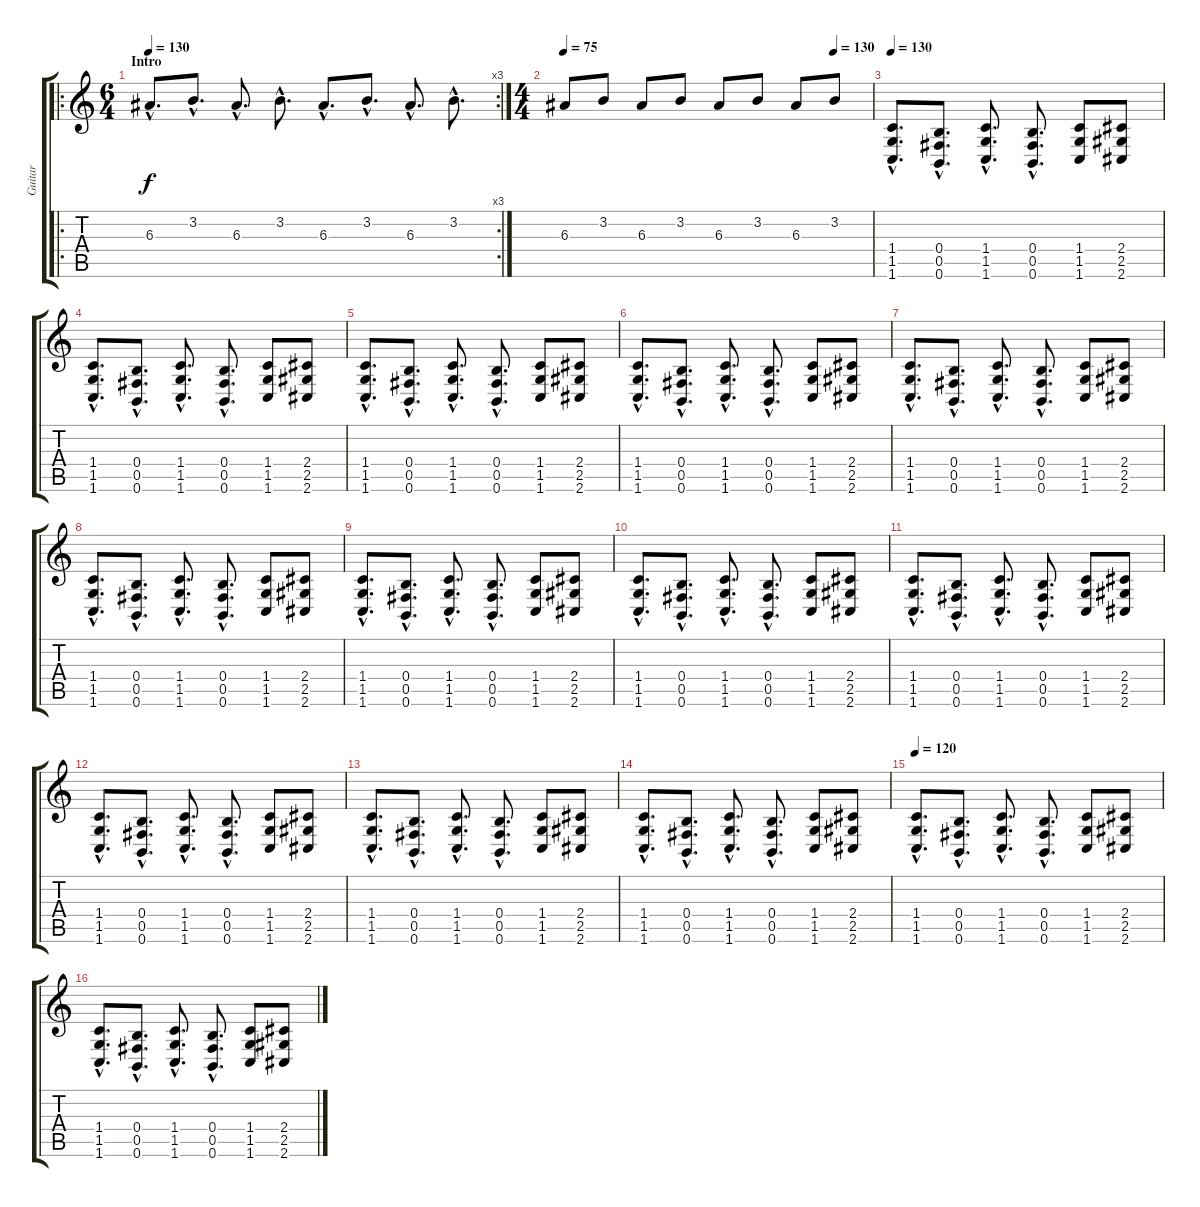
\track ("Guitar" "Guitar") {instrument distortionguitar}
\staff {score tabs}
\tuning (Db4 Ab3 E3 B2 Gb2 B1) {hide}
\ro
\rc 3
\ts (6 4)
\section ("" "Intro")
\tempo 130
\tempo 100
\tempo 130
\clef g2
\ks c
6.3{hac}.8{d dy f volume 8 instrument distortionguitar} 3.2{hac}.8{d} 6.3{hac}.8{d} 3.2{hac}.8{d} 6.3{hac}.8{d} 3.2{hac}.8{d} 6.3{hac}.8{d} 3.2{hac}.8{d} |
\ts (4 4)
\tempo 75
\tempo (130 0.875)
6.3.8{volume 9} 3.2.8 6.3.8 3.2.8 6.3.8 3.2.8 6.3.8 3.2.8 |
\tempo 130
(1.4{hac} 1.5{hac} 1.6{hac}).8{d volume 14} (0.4{hac} 0.5{hac} 0.6{hac}).8{d} (1.4{hac} 1.5{hac} 1.6{hac}).8{d} (0.4{hac} 0.5{hac} 0.6{hac}).8{d} (1.4 1.5 1.6).8 (2.4 2.5 2.6).8 |
(1.4{hac} 1.5{hac} 1.6{hac}).8{d} (0.4{hac} 0.5{hac} 0.6{hac}).8{d} (1.4{hac} 1.5{hac} 1.6{hac}).8{d} (0.4{hac} 0.5{hac} 0.6{hac}).8{d} (1.4 1.5 1.6).8 (2.4 2.5 2.6).8 |
(1.4{hac} 1.5{hac} 1.6{hac}).8{d} (0.4{hac} 0.5{hac} 0.6{hac}).8{d} (1.4{hac} 1.5{hac} 1.6{hac}).8{d} (0.4{hac} 0.5{hac} 0.6{hac}).8{d} (1.4 1.5 1.6).8 (2.4 2.5 2.6).8 |
(1.4{hac} 1.5{hac} 1.6{hac}).8{d} (0.4{hac} 0.5{hac} 0.6{hac}).8{d} (1.4{hac} 1.5{hac} 1.6{hac}).8{d} (0.4{hac} 0.5{hac} 0.6{hac}).8{d} (1.4 1.5 1.6).8 (2.4 2.5 2.6).8 |
(1.4{hac} 1.5{hac} 1.6{hac}).8{d} (0.4{hac} 0.5{hac} 0.6{hac}).8{d} (1.4{hac} 1.5{hac} 1.6{hac}).8{d} (0.4{hac} 0.5{hac} 0.6{hac}).8{d} (1.4 1.5 1.6).8 (2.4 2.5 2.6).8 |
(1.4{hac} 1.5{hac} 1.6{hac}).8{d} (0.4{hac} 0.5{hac} 0.6{hac}).8{d} (1.4{hac} 1.5{hac} 1.6{hac}).8{d} (0.4{hac} 0.5{hac} 0.6{hac}).8{d} (1.4 1.5 1.6).8 (2.4 2.5 2.6).8 |
(1.4{hac} 1.5{hac} 1.6{hac}).8{d} (0.4{hac} 0.5{hac} 0.6{hac}).8{d} (1.4{hac} 1.5{hac} 1.6{hac}).8{d} (0.4{hac} 0.5{hac} 0.6{hac}).8{d} (1.4 1.5 1.6).8 (2.4 2.5 2.6).8 |
(1.4{hac} 1.5{hac} 1.6{hac}).8{d} (0.4{hac} 0.5{hac} 0.6{hac}).8{d} (1.4{hac} 1.5{hac} 1.6{hac}).8{d} (0.4{hac} 0.5{hac} 0.6{hac}).8{d} (1.4 1.5 1.6).8 (2.4 2.5 2.6).8 |
(1.4{hac} 1.5{hac} 1.6{hac}).8{d} (0.4{hac} 0.5{hac} 0.6{hac}).8{d} (1.4{hac} 1.5{hac} 1.6{hac}).8{d} (0.4{hac} 0.5{hac} 0.6{hac}).8{d} (1.4 1.5 1.6).8 (2.4 2.5 2.6).8 |
(1.4{hac} 1.5{hac} 1.6{hac}).8{d} (0.4{hac} 0.5{hac} 0.6{hac}).8{d} (1.4{hac} 1.5{hac} 1.6{hac}).8{d} (0.4{hac} 0.5{hac} 0.6{hac}).8{d} (1.4 1.5 1.6).8 (2.4 2.5 2.6).8 |
(1.4{hac} 1.5{hac} 1.6{hac}).8{d} (0.4{hac} 0.5{hac} 0.6{hac}).8{d} (1.4{hac} 1.5{hac} 1.6{hac}).8{d} (0.4{hac} 0.5{hac} 0.6{hac}).8{d} (1.4 1.5 1.6).8 (2.4 2.5 2.6).8 |
(1.4{hac} 1.5{hac} 1.6{hac}).8{d} (0.4{hac} 0.5{hac} 0.6{hac}).8{d} (1.4{hac} 1.5{hac} 1.6{hac}).8{d} (0.4{hac} 0.5{hac} 0.6{hac}).8{d} (1.4 1.5 1.6).8 (2.4 2.5 2.6).8 |
\tempo 120
(1.4{hac} 1.5{hac} 1.6{hac}).8{d} (0.4{hac} 0.5{hac} 0.6{hac}).8{d} (1.4{hac} 1.5{hac} 1.6{hac}).8{d} (0.4{hac} 0.5{hac} 0.6{hac}).8{d} (1.4 1.5 1.6).8 (2.4 2.5 2.6).8 |
(1.4{hac} 1.5{hac} 1.6{hac}).8{d} (0.4{hac} 0.5{hac} 0.6{hac}).8{d} (1.4{hac} 1.5{hac} 1.6{hac}).8{d} (0.4{hac} 0.5{hac} 0.6{hac}).8{d} (1.4 1.5 1.6).8 (2.4 2.5 2.6).8
